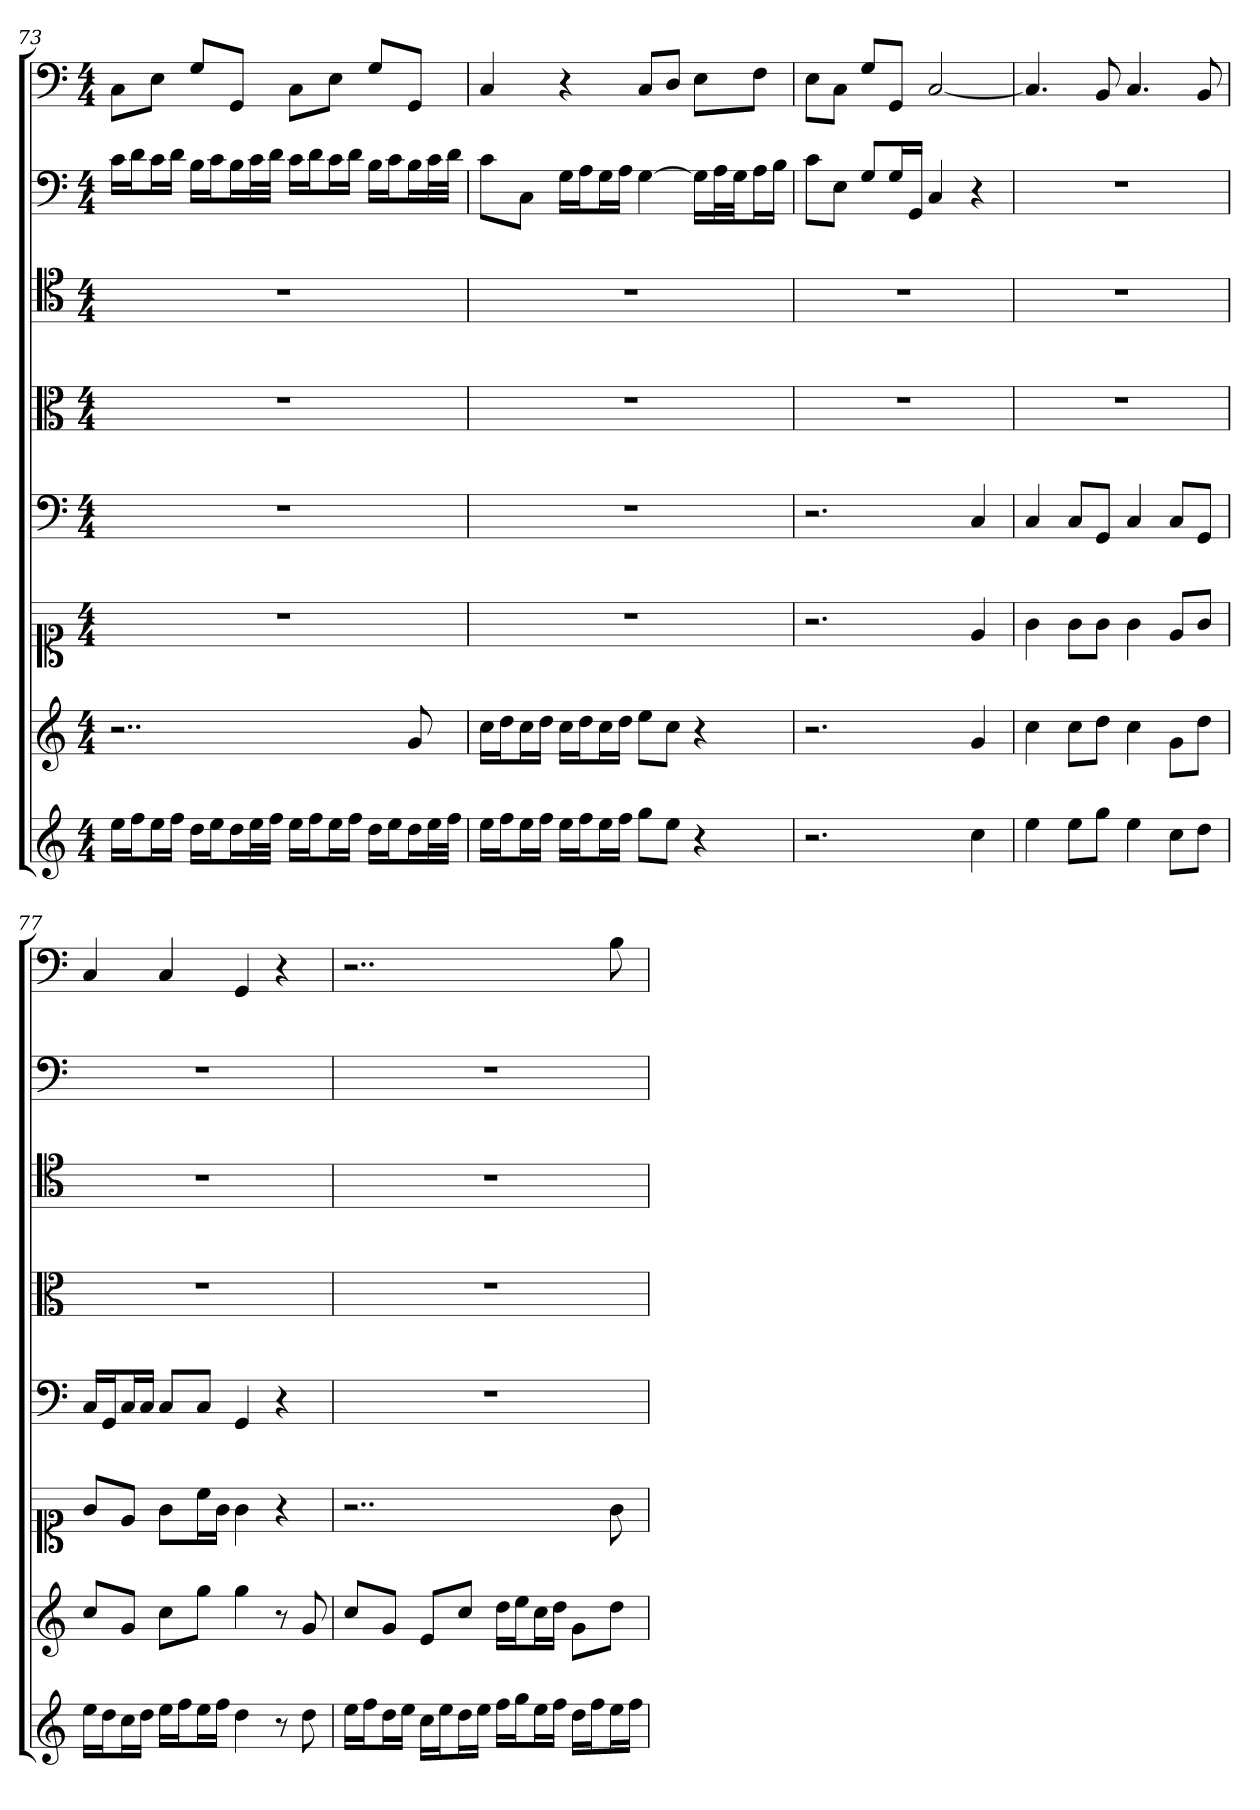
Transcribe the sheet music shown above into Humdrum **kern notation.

**kern	**kern	**kern	**kern	**kern	**kern	**kern	**kern
*part8	*part7	*part6	*part5	*part4	*part3	*part2	*part1
*staff8	*staff7	*staff6	*staff5	*staff4	*staff3	*staff2	*staff1
*	*	*clefC1	*clefF4	*clefC3	*clefC4	*clefF4	*clefF4
*k[]	*k[]	*k[]	*k[]	*k[]	*k[]	*k[]	*k[]
*C:	*C:	*C:	*C:	*C:	*C:	*C:	*C:
*M4/4	*M4/4	*M4/4	*M4/4	*M4/4	*M4/4	*M4/4	*M4/4
=73	=73	=73	=73	=73	=73	=73	=73
16eeLL	2..r	1r	1r	1r	1r	16c\LL	8C\L
16ffJ	.	.	.	.	.	16d\J	.
16eeL	.	.	.	.	.	16c\L	8E\J
16ffJJ	.	.	.	.	.	16d\JJ	.
16ddLL	.	.	.	.	.	16B\LL	8G/L
16eeJ	.	.	.	.	.	16c\J	.
16ddL	.	.	.	.	.	16B\L	8GG/J
32eeL	.	.	.	.	.	32c\L	.
32ffJJJ	.	.	.	.	.	32d\JJJ	.
16eeLL	.	.	.	.	.	16c\LL	8C\L
16ffJ	.	.	.	.	.	16d\J	.
16eeL	.	.	.	.	.	16c\L	8E\J
16ffJJ	.	.	.	.	.	16d\JJ	.
16ddLL	.	.	.	.	.	16B\LL	8G/L
16eeJ	.	.	.	.	.	16c\J	.
16ddL	8g	.	.	.	.	16B\L	8GG/J
32eeL	.	.	.	.	.	32c\L	.
32ffJJJ	.	.	.	.	.	32d\JJJ	.
=74	=74	=74	=74	=74	=74	=74	=74
16eeLL	16ccLL	1r	1r	1r	1r	8c\L	4C
16ffJ	16ddJ	.	.	.	.	.	.
16eeL	16ccL	.	.	.	.	8C\J	.
16ffJJ	16ddJJ	.	.	.	.	.	.
16eeLL	16ccLL	.	.	.	.	16G\LL	4r
16ffJ	16ddJ	.	.	.	.	16A\J	.
16eeL	16ccL	.	.	.	.	16G\L	.
16ffJJ	16ddJJ	.	.	.	.	16A\JJ	.
8ggL	8eeL	.	.	.	.	[4G	8C/L
8eeJ	8ccJ	.	.	.	.	.	8D/J
4r	4r	.	.	.	.	16G\LL]	8E\L
.	.	.	.	.	.	32A\L	.
.	.	.	.	.	.	32G\JJ	.
.	.	.	.	.	.	16A\L	8F\J
.	.	.	.	.	.	16B\JJ	.
=75	=75	=75	=75	=75	=75	=75	=75
2.r	2.r	2.r	2.r	1r	1r	8c\L	8E\L
.	.	.	.	.	.	8E\J	8C\J
.	.	.	.	.	.	8G/L	8G/L
.	.	.	.	.	.	16G/L	8GG/J
.	.	.	.	.	.	16GG/JJ	.
.	.	.	.	.	.	4C	[2C
4cc	4g	4e	4C	.	.	4r	.
=76	=76	=76	=76	=76	=76	=76	=76
4ee	4cc	4g	4C	1r	1r	1r	4.C]
8eeL	8ccL	8g\L	8C/L	.	.	.	.
8ggJ	8ddJ	8g\J	8GG/J	.	.	.	8BB
4ee	4cc	4g	4C	.	.	.	4.C
8ccL	8gL	8e/L	8C/L	.	.	.	.
8ddJ	8ddJ	8g/J	8GG/J	.	.	.	8BB
=77	=77	=77	=77	=77	=77	=77	=77
16eeLL	8ccL	8g/L	16C/LL	1r	1r	1r	4C
16ddJ	.	.	16GG/J	.	.	.	.
16ccL	8gJ	8e/J	16C/L	.	.	.	.
16ddJJ	.	.	16C/JJ	.	.	.	.
16eeLL	8ccL	8g\L	8C/L	.	.	.	4C
16ffJ	.	.	.	.	.	.	.
16eeL	8ggJ	16cc\L	8C/J	.	.	.	.
16ffJJ	.	16g\JJ	.	.	.	.	.
4dd	4gg	4g	4GG	.	.	.	4GG
8r	8r	4r	4r	.	.	.	4r
8dd	8g	.	.	.	.	.	.
=78	=78	=78	=78	=78	=78	=78	=78
16eeLL	8ccL	2..r	1r	1r	1r	1r	2..r
16ffJ	.	.	.	.	.	.	.
16ddL	8gJ	.	.	.	.	.	.
16eeJJ	.	.	.	.	.	.	.
16ccLL	8eL	.	.	.	.	.	.
16eeJ	.	.	.	.	.	.	.
16ddL	8ccJ	.	.	.	.	.	.
16eeJJ	.	.	.	.	.	.	.
16ffLL	16ddLL	.	.	.	.	.	.
16ggJ	16eeJ	.	.	.	.	.	.
16eeL	16ccL	.	.	.	.	.	.
16ffJJ	16ddJJ	.	.	.	.	.	.
16ddLL	8gL	.	.	.	.	.	.
16ffJ	.	.	.	.	.	.	.
16eeL	8ddJ	8g	.	.	.	.	8B
16ffJJ	.	.	.	.	.	.	.
=	=	=	=	=	=	=	=
*-	*-	*-	*-	*-	*-	*-	*-
